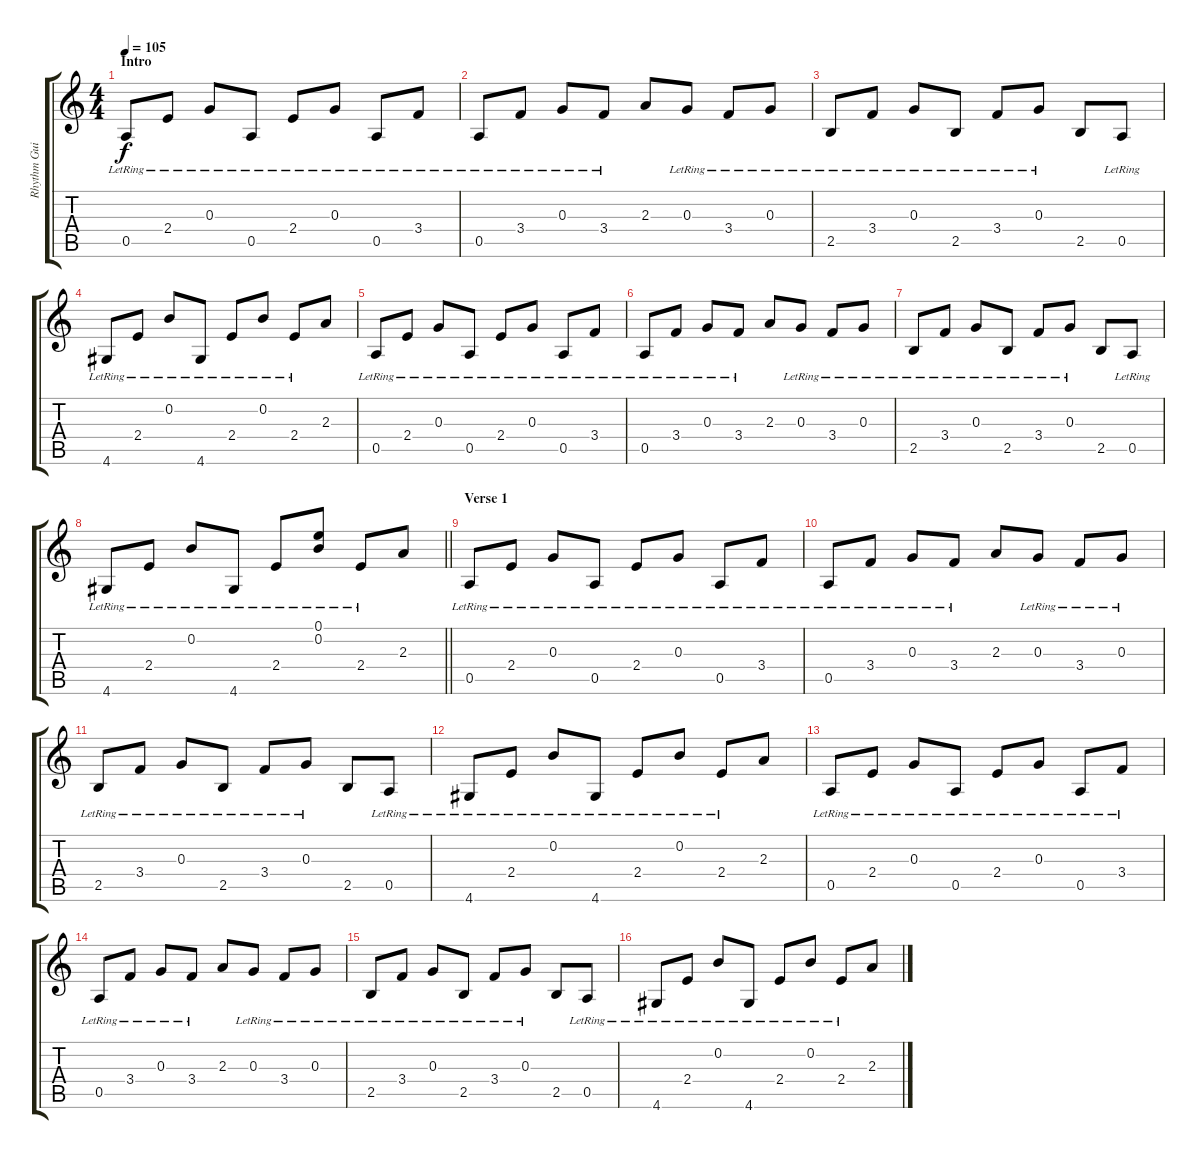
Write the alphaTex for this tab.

\track ("Rhythm Guitar" "Rhythm Gui") {instrument electricguitarclean}
\staff {score tabs}
\tuning (E4 B3 G3 D3 A2 E2) {hide}
\ts (4 4)
\section ("" "Intro")
\tempo 105
\clef g2
\ks c
0.5{lr}.8{dy f instrument electricguitarclean} 2.4{lr}.8 0.3{lr}.8 0.5{lr}.8 2.4{lr}.8 0.3{lr}.8 0.5{lr}.8 3.4{lr}.8 |
0.5{lr}.8 3.4{lr}.8 0.3{lr}.8 3.4{lr}.8 2.3.8 0.3{lr}.8 3.4{lr}.8 0.3{lr}.8 |
2.5{lr}.8 3.4{lr}.8 0.3{lr}.8 2.5{lr}.8 3.4{lr}.8 0.3{lr}.8 2.5.8 0.5{lr}.8 |
4.6{lr}.8 2.4{lr}.8 0.2{lr}.8 4.6{lr}.8 2.4{lr}.8 0.2{lr}.8 2.4{lr}.8 2.3.8 |
0.5{lr}.8 2.4{lr}.8 0.3{lr}.8 0.5{lr}.8 2.4{lr}.8 0.3{lr}.8 0.5{lr}.8 3.4{lr}.8 |
0.5{lr}.8 3.4{lr}.8 0.3{lr}.8 3.4{lr}.8 2.3.8 0.3{lr}.8 3.4{lr}.8 0.3{lr}.8 |
2.5{lr}.8 3.4{lr}.8 0.3{lr}.8 2.5{lr}.8 3.4{lr}.8 0.3{lr}.8 2.5.8 0.5{lr}.8 |
\barLineRight lightlight
4.6{lr}.8 2.4{lr}.8 0.2{lr}.8 4.6{lr}.8 2.4{lr}.8 (0.1{lr} 0.2{lr}).8 2.4{lr}.8 2.3.8 |
\section ("" "Verse 1")
0.5{lr}.8 2.4{lr}.8 0.3{lr}.8 0.5{lr}.8 2.4{lr}.8 0.3{lr}.8 0.5{lr}.8 3.4{lr}.8 |
0.5{lr}.8 3.4{lr}.8 0.3{lr}.8 3.4{lr}.8 2.3.8 0.3{lr}.8 3.4{lr}.8 0.3{lr}.8 |
2.5{lr}.8 3.4{lr}.8 0.3{lr}.8 2.5{lr}.8 3.4{lr}.8 0.3{lr}.8 2.5.8 0.5{lr}.8 |
4.6{lr}.8 2.4{lr}.8 0.2{lr}.8 4.6{lr}.8 2.4{lr}.8 0.2{lr}.8 2.4{lr}.8 2.3.8 |
0.5{lr}.8 2.4{lr}.8 0.3{lr}.8 0.5{lr}.8 2.4{lr}.8 0.3{lr}.8 0.5{lr}.8 3.4{lr}.8 |
0.5{lr}.8 3.4{lr}.8 0.3{lr}.8 3.4{lr}.8 2.3.8 0.3{lr}.8 3.4{lr}.8 0.3{lr}.8 |
2.5{lr}.8 3.4{lr}.8 0.3{lr}.8 2.5{lr}.8 3.4{lr}.8 0.3{lr}.8 2.5.8 0.5{lr}.8 |
4.6{lr}.8 2.4{lr}.8 0.2{lr}.8 4.6{lr}.8 2.4{lr}.8 0.2{lr}.8 2.4{lr}.8 2.3.8
